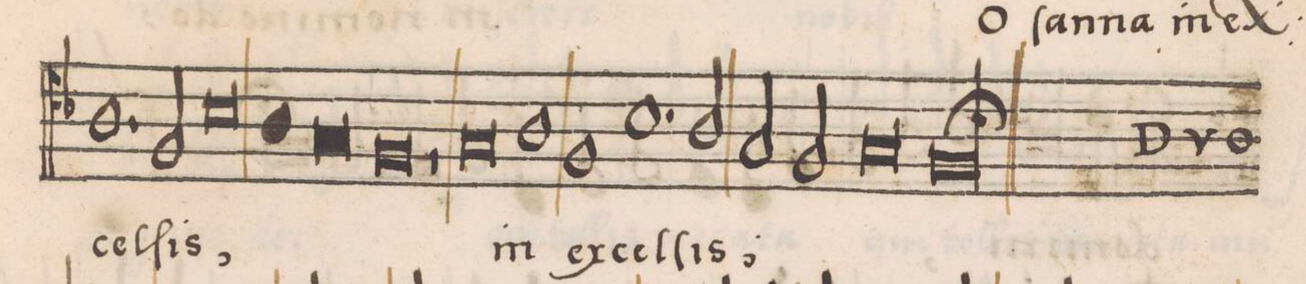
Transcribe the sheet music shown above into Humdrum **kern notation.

**kern	**text
*I"TENOR	*
*clefC4	*
*k[b-]	*
*met(C|3)	*
*M3/1	*
1.A	-cel-
=56-	=56-
2F/	-ſis,
0B-	.
=57-	=57-
*col	*
1A	.
0G	.
*Xcol	*
=58-	=58-
0F	.
1r	.
=59-	=59-
0G	in
1A	.
=60-	=60-
1F	ex-
1.B-	-cel-
2A/	-ſis;
=61-	=61-
2G/	.
2F/	.
0G	.
=62-	=62-
[0.Fl;	.
=63-	=63-
0.F]	.
=64||	=64||
*-	*-
